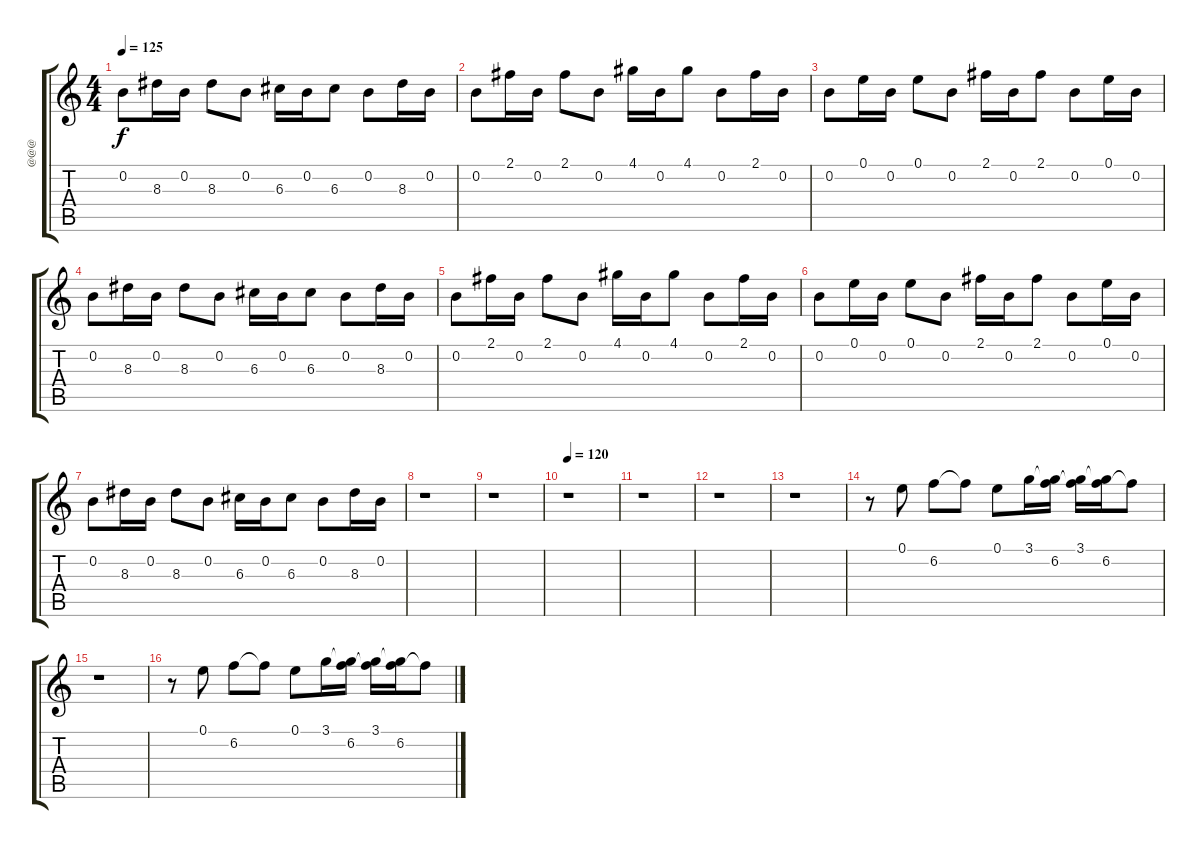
\track ("@@@" "@@@") {instrument acousticguitarnylon}
\staff {score tabs}
\tuning (E4 B3 G3 D3 A2 E2) {hide}
\ts (4 4)
\tempo 125
\clef g2
\ks c
0.2.8{dy f} 8.3.16 0.2.16 8.3.8 0.2.8 6.3.16 0.2.16 6.3.8 0.2.8 8.3.16 0.2.16 |
0.2.8{volume 10} 2.1.16 0.2.16 2.1.8 0.2.8 4.1.16 0.2.16 4.1.8 0.2.8 2.1.16 0.2.16 |
0.2.8 0.1.16 0.2.16 0.1.8 0.2.8 2.1.16 0.2.16 2.1.8 0.2.8 0.1.16 0.2.16 |
0.2.8 8.3.16 0.2.16 8.3.8 0.2.8 6.3.16 0.2.16 6.3.8 0.2.8 8.3.16 0.2.16 |
0.2.8 2.1.16 0.2.16 2.1.8 0.2.8 4.1.16 0.2.16 4.1.8 0.2.8 2.1.16 0.2.16 |
0.2.8 0.1.16 0.2.16 0.1.8 0.2.8 2.1.16 0.2.16 2.1.8 0.2.8 0.1.16 0.2.16 |
0.2.8 8.3.16 0.2.16 8.3.8 0.2.8 6.3.16 0.2.16 6.3.8 0.2.8 8.3.16 0.2.16 |
r.1 |
r.1 |
\tempo 120
r.1 |
r.1 |
r.1 |
r.1 |
r.8{volume 16 balance 8} 0.1.8 6.2.8 6.2{t}.8 0.1.8 3.1.16 (3.1{t} 6.2).16 (3.1 6.2{t}).16 (3.1{t} 6.2).16 6.2{t}.8 |
r.1 |
r.8 0.1.8 6.2.8 6.2{t}.8 0.1.8 3.1.16 (3.1{t} 6.2).16 (3.1 6.2{t}).16 (3.1{t} 6.2).16 6.2{t}.8
